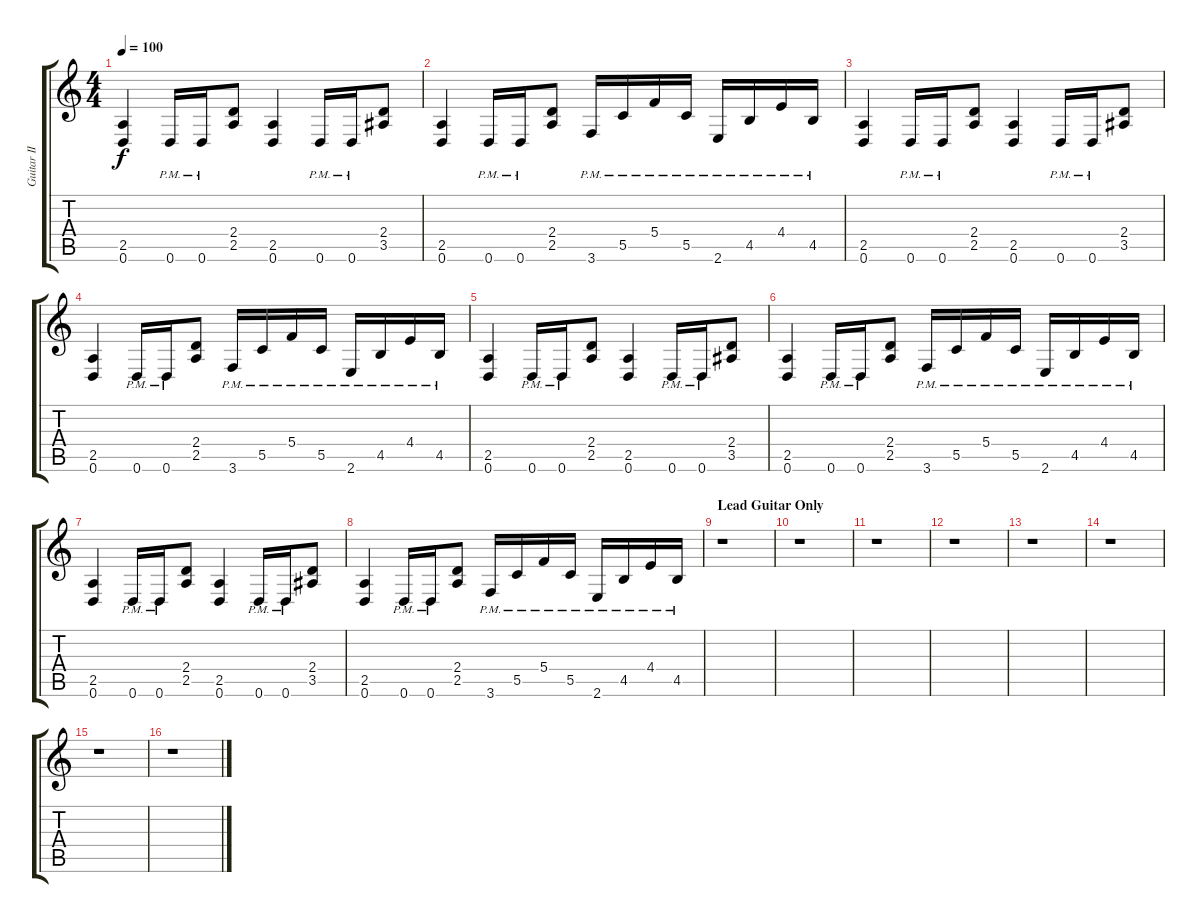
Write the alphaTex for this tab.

\track ("Guitar II" "Guitar II") {instrument distortionguitar}
\staff {score tabs}
\tuning (D4 A3 F3 C3 G2 D2) {hide}
\ts (4 4)
\tempo 100
\clef g2
\ks c
(2.5 0.6).4{dy f instrument distortionguitar} 0.6{pm}.16 0.6{pm}.16 (2.4 2.5).8 (2.5 0.6).4 0.6{pm}.16 0.6{pm}.16 (2.4 3.5).8 |
(2.5 0.6).4 0.6{pm}.16 0.6{pm}.16 (2.4 2.5).8 3.6{pm}.16 5.5{pm}.16 5.4{pm}.16 5.5{pm}.16 2.6{pm}.16 4.5{pm}.16 4.4{pm}.16 4.5{pm}.16 |
(2.5 0.6).4 0.6{pm}.16 0.6{pm}.16 (2.4 2.5).8 (2.5 0.6).4 0.6{pm}.16 0.6{pm}.16 (2.4 3.5).8 |
(2.5 0.6).4 0.6{pm}.16 0.6{pm}.16 (2.4 2.5).8 3.6{pm}.16 5.5{pm}.16 5.4{pm}.16 5.5{pm}.16 2.6{pm}.16 4.5{pm}.16 4.4{pm}.16 4.5{pm}.16 |
(2.5 0.6).4 0.6{pm}.16 0.6{pm}.16 (2.4 2.5).8 (2.5 0.6).4 0.6{pm}.16 0.6{pm}.16 (2.4 3.5).8 |
(2.5 0.6).4 0.6{pm}.16 0.6{pm}.16 (2.4 2.5).8 3.6{pm}.16 5.5{pm}.16 5.4{pm}.16 5.5{pm}.16 2.6{pm}.16 4.5{pm}.16 4.4{pm}.16 4.5{pm}.16 |
(2.5 0.6).4 0.6{pm}.16 0.6{pm}.16 (2.4 2.5).8 (2.5 0.6).4 0.6{pm}.16 0.6{pm}.16 (2.4 3.5).8 |
(2.5 0.6).4 0.6{pm}.16 0.6{pm}.16 (2.4 2.5).8 3.6{pm}.16 5.5{pm}.16 5.4{pm}.16 5.5{pm}.16 2.6{pm}.16 4.5{pm}.16 4.4{pm}.16 4.5{pm}.16 |
\section ("" "Lead Guitar Only")
r.1 |
r.1 |
r.1 |
r.1 |
r.1 |
r.1 |
r.1 |
r.1
